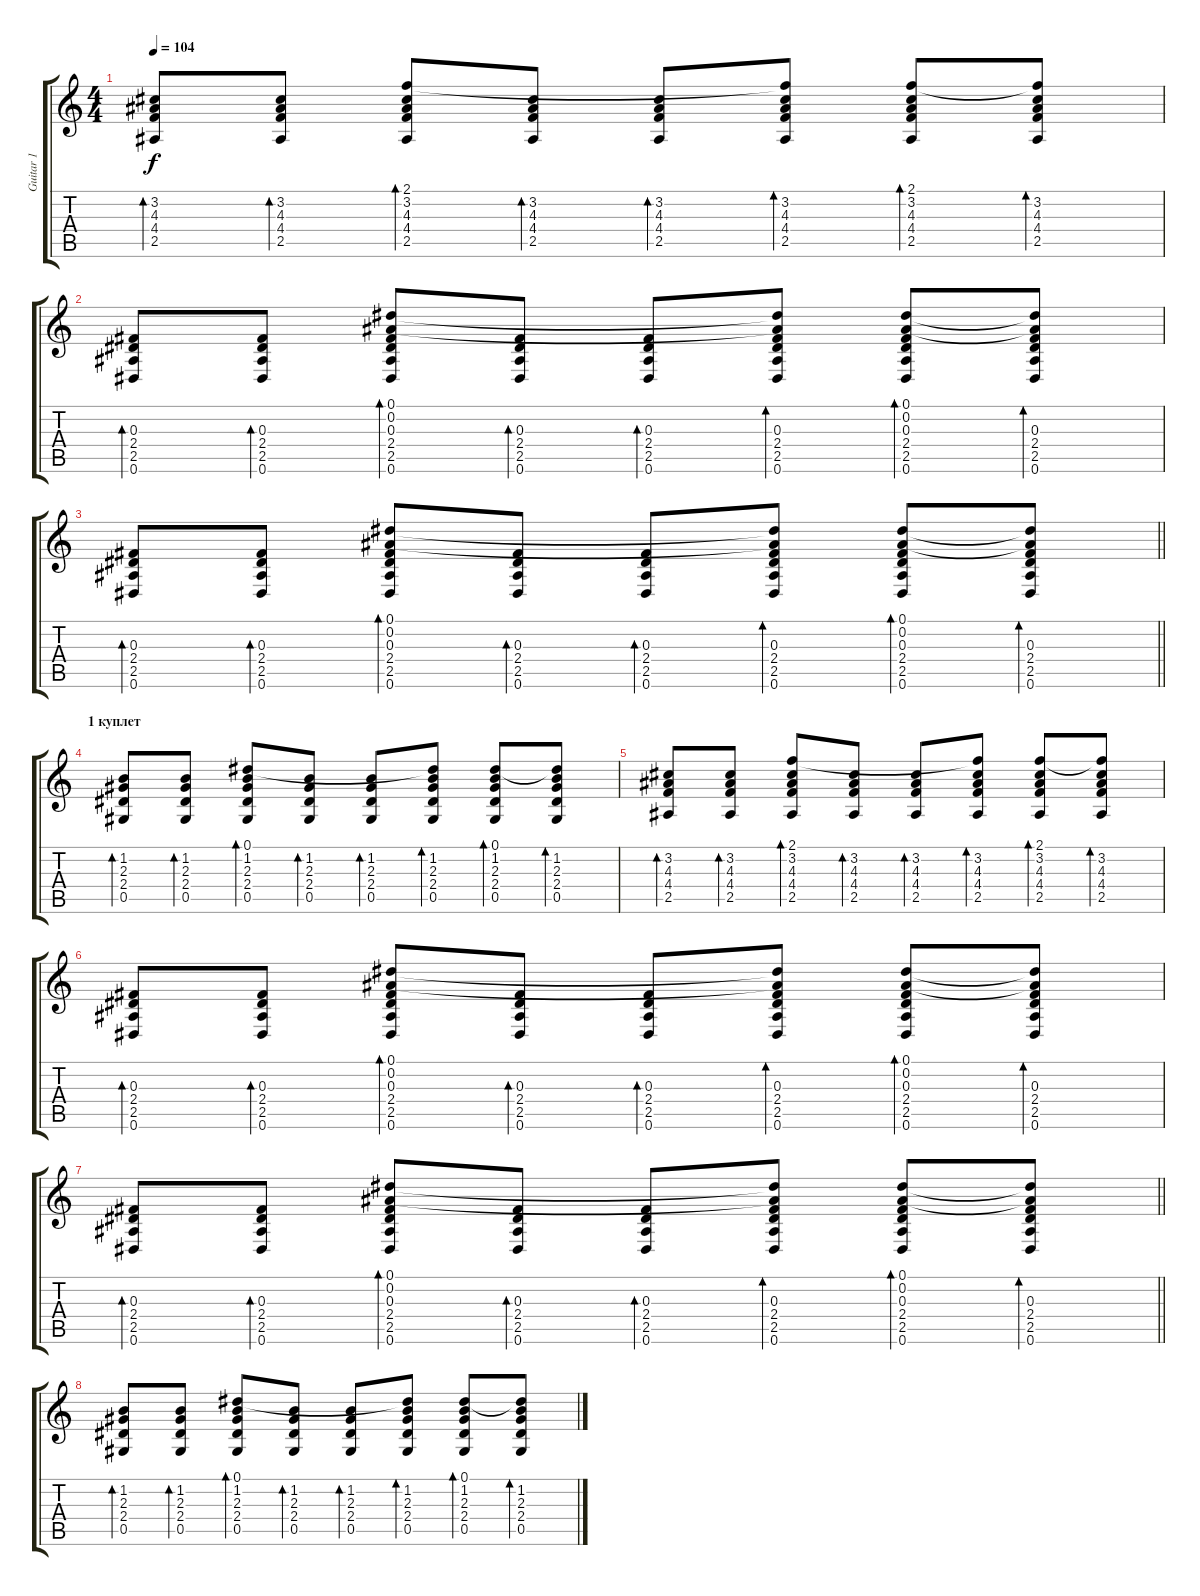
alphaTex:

\track ("Guitar 1" "Guitar 1") {instrument acousticguitarsteel}
\staff {score tabs}
\tuning (Eb4 Bb3 Gb3 Db3 Ab2 Eb2) {hide}
\ts (4 4)
\tempo 104
\clef g2
\ks c
(3.2 4.3 4.4 2.5).8{bd 30 dy f} (3.2 4.3 4.4 2.5).8{bd 30} (2.1 3.2 4.3 4.4 2.5).8{bd 30} (3.2 4.3 4.4 2.5).8{bd 30} (3.2 4.3 4.4 2.5).8{bd 30} (2.1{t} 3.2 4.3 4.4 2.5).8{bd 30} (2.1 3.2 4.3 4.4 2.5).8{bd 30} (2.1{t} 3.2 4.3 4.4 2.5).8{bd 30} |
(0.3 2.4 2.5 0.6).8{bd 30} (0.3 2.4 2.5 0.6).8{bd 30} (0.1 0.2 0.3 2.4 2.5 0.6).8{bd 30} (0.3 2.4 2.5 0.6).8{bd 30} (0.3 2.4 2.5 0.6).8{bd 30} (0.1{t} 0.2{t} 0.3 2.4 2.5 0.6).8{bd 30} (0.1 0.2 0.3 2.4 2.5 0.6).8{bd 30} (0.1{t} 0.2{t} 0.3 2.4 2.5 0.6).8{bd 30} |
\barLineRight lightlight
(0.3 2.4 2.5 0.6).8{bd 30} (0.3 2.4 2.5 0.6).8{bd 30} (0.1 0.2 0.3 2.4 2.5 0.6).8{bd 30} (0.3 2.4 2.5 0.6).8{bd 30} (0.3 2.4 2.5 0.6).8{bd 30} (0.1{t} 0.2{t} 0.3 2.4 2.5 0.6).8{bd 30} (0.1 0.2 0.3 2.4 2.5 0.6).8{bd 30} (0.1{t} 0.2{t} 0.3 2.4 2.5 0.6).8{bd 30} |
\section ("" "1 куплет ")
(1.2 2.3 2.4 0.5).8{bd 30} (1.2 2.3 2.4 0.5).8{bd 30} (0.1 1.2 2.3 2.4 0.5).8{bd 30} (1.2 2.3 2.4 0.5).8{bd 30} (1.2 2.3 2.4 0.5).8{bd 30} (0.1{t} 1.2 2.3 2.4 0.5).8{bd 30} (0.1 1.2 2.3 2.4 0.5).8{bd 30} (0.1{t} 1.2 2.3 2.4 0.5).8{bd 30} |
(3.2 4.3 4.4 2.5).8{bd 30} (3.2 4.3 4.4 2.5).8{bd 30} (2.1 3.2 4.3 4.4 2.5).8{bd 30} (3.2 4.3 4.4 2.5).8{bd 30} (3.2 4.3 4.4 2.5).8{bd 30} (2.1{t} 3.2 4.3 4.4 2.5).8{bd 30} (2.1 3.2 4.3 4.4 2.5).8{bd 30} (2.1{t} 3.2 4.3 4.4 2.5).8{bd 30} |
(0.3 2.4 2.5 0.6).8{bd 30} (0.3 2.4 2.5 0.6).8{bd 30} (0.1 0.2 0.3 2.4 2.5 0.6).8{bd 30} (0.3 2.4 2.5 0.6).8{bd 30} (0.3 2.4 2.5 0.6).8{bd 30} (0.1{t} 0.2{t} 0.3 2.4 2.5 0.6).8{bd 30} (0.1 0.2 0.3 2.4 2.5 0.6).8{bd 30} (0.1{t} 0.2{t} 0.3 2.4 2.5 0.6).8{bd 30} |
\barLineRight lightlight
(0.3 2.4 2.5 0.6).8{bd 30} (0.3 2.4 2.5 0.6).8{bd 30} (0.1 0.2 0.3 2.4 2.5 0.6).8{bd 30} (0.3 2.4 2.5 0.6).8{bd 30} (0.3 2.4 2.5 0.6).8{bd 30} (0.1{t} 0.2{t} 0.3 2.4 2.5 0.6).8{bd 30} (0.1 0.2 0.3 2.4 2.5 0.6).8{bd 30} (0.1{t} 0.2{t} 0.3 2.4 2.5 0.6).8{bd 30} |
(1.2 2.3 2.4 0.5).8{bd 30} (1.2 2.3 2.4 0.5).8{bd 30} (0.1 1.2 2.3 2.4 0.5).8{bd 30} (1.2 2.3 2.4 0.5).8{bd 30} (1.2 2.3 2.4 0.5).8{bd 30} (0.1{t} 1.2 2.3 2.4 0.5).8{bd 30} (0.1 1.2 2.3 2.4 0.5).8{bd 30} (0.1{t} 1.2 2.3 2.4 0.5).8{bd 30}
